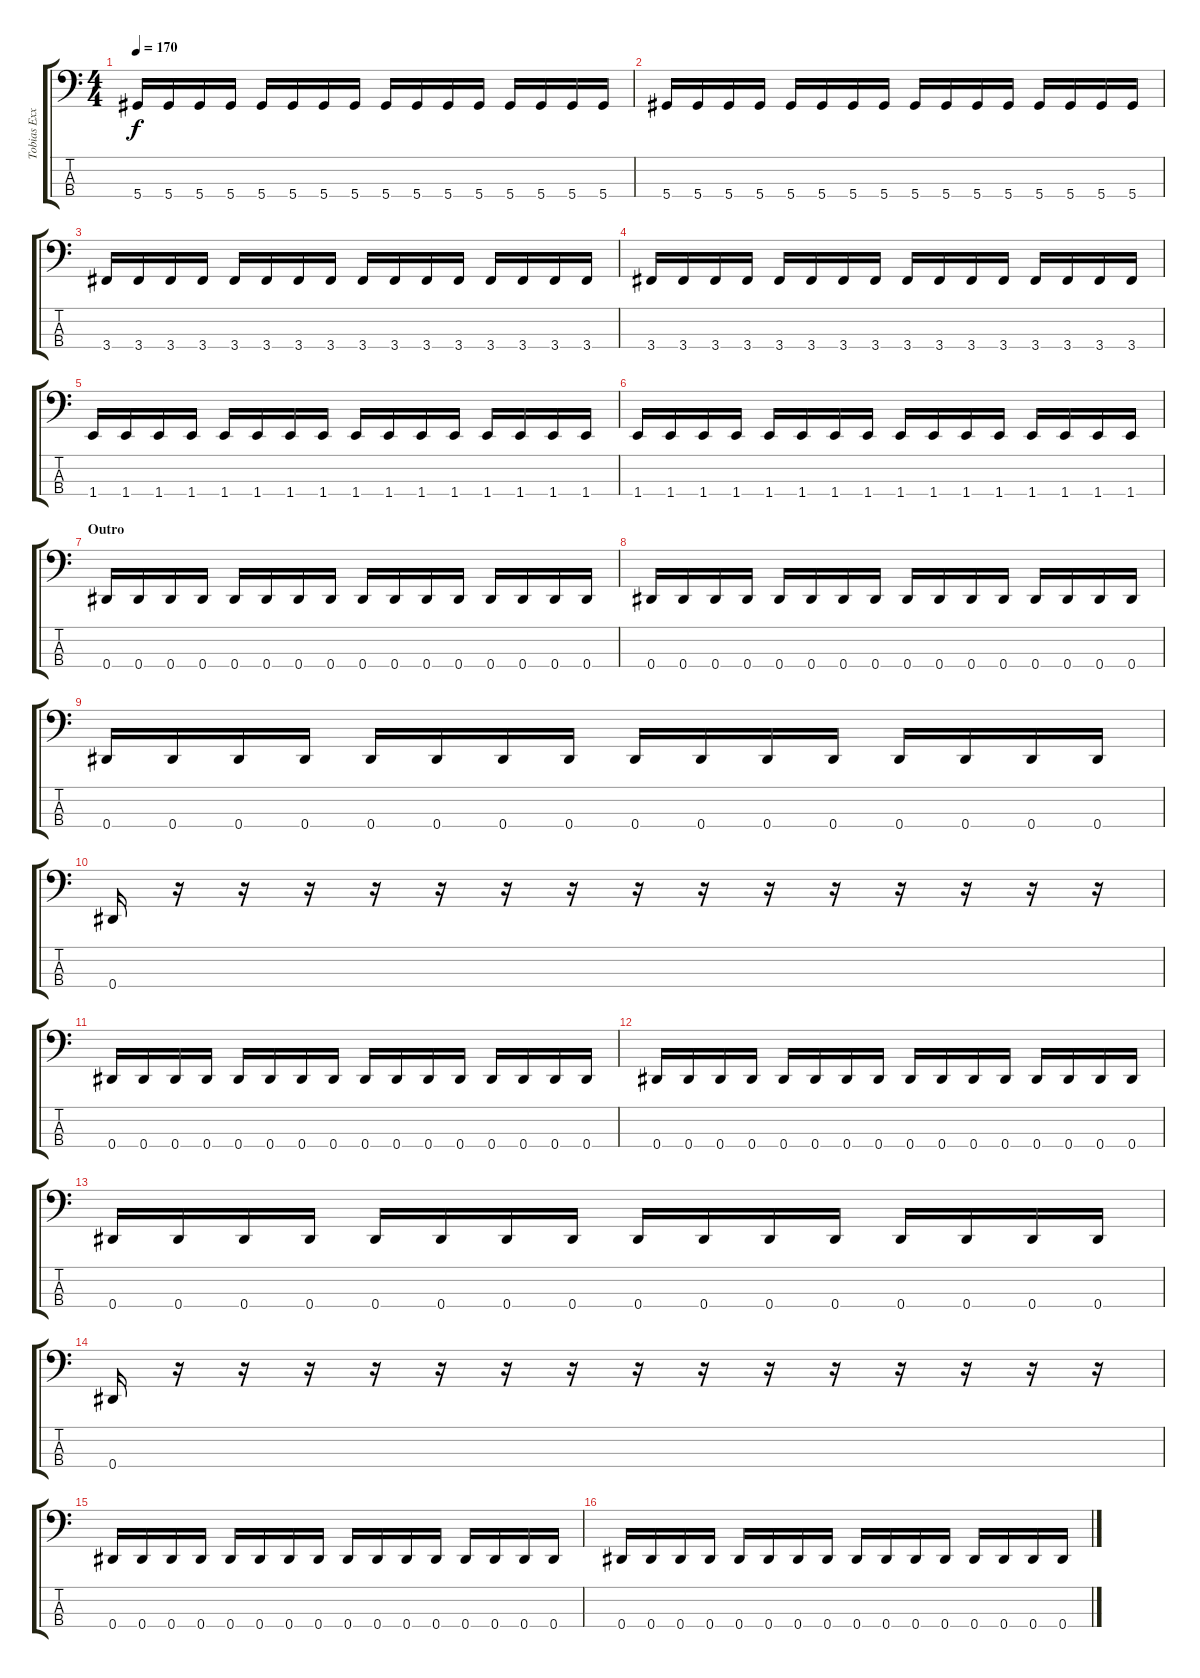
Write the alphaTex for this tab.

\track ("Tobias Exxel" "Tobias Exx") {instrument electricbasspick}
\staff {score tabs}
\tuning (Gb2 Db2 Ab1 Eb1) {hide}
\ts (4 4)
\tempo 170
\clef f4
\ks c
5.4.16{dy f} 5.4.16 5.4.16 5.4.16 5.4.16 5.4.16 5.4.16 5.4.16 5.4.16 5.4.16 5.4.16 5.4.16 5.4.16 5.4.16 5.4.16 5.4.16 |
5.4.16 5.4.16 5.4.16 5.4.16 5.4.16 5.4.16 5.4.16 5.4.16 5.4.16 5.4.16 5.4.16 5.4.16 5.4.16 5.4.16 5.4.16 5.4.16 |
3.4.16 3.4.16 3.4.16 3.4.16 3.4.16 3.4.16 3.4.16 3.4.16 3.4.16 3.4.16 3.4.16 3.4.16 3.4.16 3.4.16 3.4.16 3.4.16 |
3.4.16 3.4.16 3.4.16 3.4.16 3.4.16 3.4.16 3.4.16 3.4.16 3.4.16 3.4.16 3.4.16 3.4.16 3.4.16 3.4.16 3.4.16 3.4.16 |
1.4.16 1.4.16 1.4.16 1.4.16 1.4.16 1.4.16 1.4.16 1.4.16 1.4.16 1.4.16 1.4.16 1.4.16 1.4.16 1.4.16 1.4.16 1.4.16 |
1.4.16 1.4.16 1.4.16 1.4.16 1.4.16 1.4.16 1.4.16 1.4.16 1.4.16 1.4.16 1.4.16 1.4.16 1.4.16 1.4.16 1.4.16 1.4.16 |
\section ("" "Outro")
0.4.16 0.4.16 0.4.16 0.4.16 0.4.16 0.4.16 0.4.16 0.4.16 0.4.16 0.4.16 0.4.16 0.4.16 0.4.16 0.4.16 0.4.16 0.4.16 |
0.4.16 0.4.16 0.4.16 0.4.16 0.4.16 0.4.16 0.4.16 0.4.16 0.4.16 0.4.16 0.4.16 0.4.16 0.4.16 0.4.16 0.4.16 0.4.16 |
0.4.16 0.4.16 0.4.16 0.4.16 0.4.16 0.4.16 0.4.16 0.4.16 0.4.16 0.4.16 0.4.16 0.4.16 0.4.16 0.4.16 0.4.16 0.4.16 |
0.4.16 r.16 r.16 r.16 r.16 r.16 r.16 r.16 r.16 r.16 r.16 r.16 r.16 r.16 r.16 r.16 |
0.4.16 0.4.16 0.4.16 0.4.16 0.4.16 0.4.16 0.4.16 0.4.16 0.4.16 0.4.16 0.4.16 0.4.16 0.4.16 0.4.16 0.4.16 0.4.16 |
0.4.16 0.4.16 0.4.16 0.4.16 0.4.16 0.4.16 0.4.16 0.4.16 0.4.16 0.4.16 0.4.16 0.4.16 0.4.16 0.4.16 0.4.16 0.4.16 |
0.4.16 0.4.16 0.4.16 0.4.16 0.4.16 0.4.16 0.4.16 0.4.16 0.4.16 0.4.16 0.4.16 0.4.16 0.4.16 0.4.16 0.4.16 0.4.16 |
0.4.16 r.16 r.16 r.16 r.16 r.16 r.16 r.16 r.16 r.16 r.16 r.16 r.16 r.16 r.16 r.16 |
0.4.16 0.4.16 0.4.16 0.4.16 0.4.16 0.4.16 0.4.16 0.4.16 0.4.16 0.4.16 0.4.16 0.4.16 0.4.16 0.4.16 0.4.16 0.4.16 |
0.4.16 0.4.16 0.4.16 0.4.16 0.4.16 0.4.16 0.4.16 0.4.16 0.4.16 0.4.16 0.4.16 0.4.16 0.4.16 0.4.16 0.4.16 0.4.16
